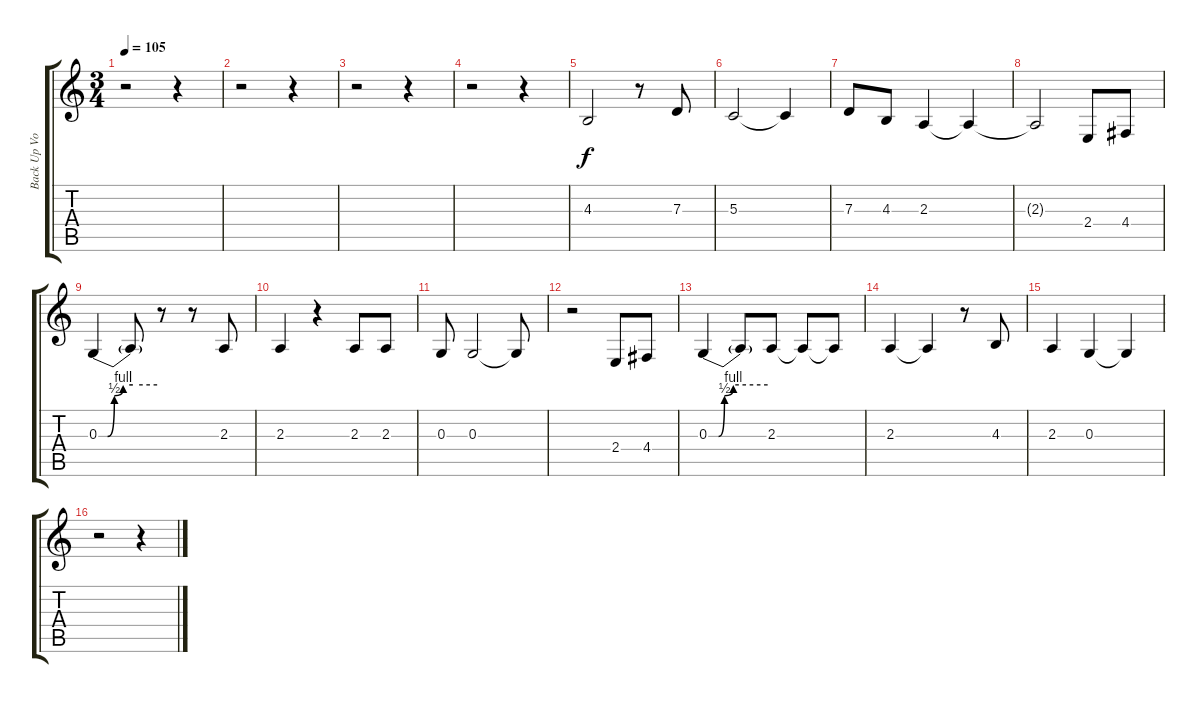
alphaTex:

\track ("Back Up Vocals" "Back Up Vo") {instrument lead2sawtooth}
\staff {score tabs}
\tuning (E4 B3 G3 D3 A2 E2) {hide}
\ts (3 4)
\tempo 105
\clef g2
\ks c
r.2{dy f} r.4 |
r.2 r.4 |
r.2 r.4 |
r.2 r.4 |
4.3.2 r.8 7.3.8 |
5.3.2 5.3{t}.4 |
7.3.8 4.3.8 2.3.4 2.3{t}.4 |
2.3{t}.2 2.4.8 4.4.8 |
0.3{be (custom 0 0 9 0 16 2 25 4 35 4 60 4)}.4 0.3{t}.8 r.8 r.8 2.3.8 |
2.3.4 r.4 2.3.8 2.3.8 |
0.3.8 0.3.2 0.3{t}.8 |
r.2 2.4.8 4.4.8 |
0.3{be (custom 0 0 10 0 16 2 25 4 60 4)}.4 0.3{t}.8 2.3.8 2.3{t}.8 2.3{t}.8 |
2.3.4 2.3{t}.4 r.8 4.3.8 |
2.3.4 0.3.4 0.3{t}.4 |
r.2 r.4
